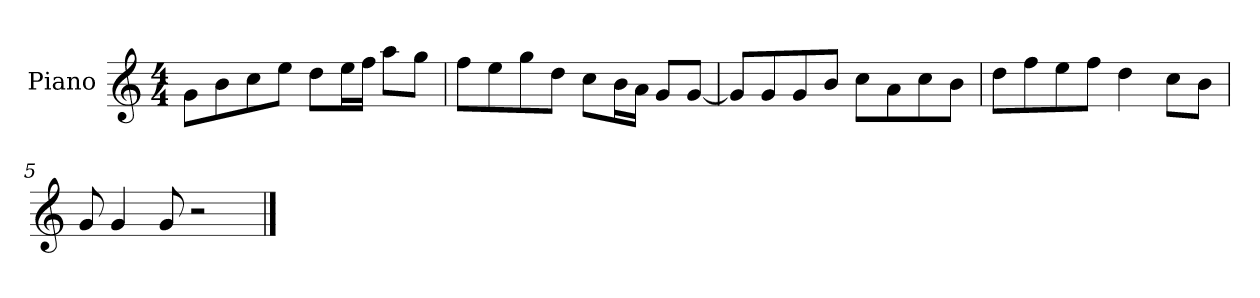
**kern
*part1
*staff1
*I"Piano
*I'P-no
*clefG2
*k[]
*M4/4
*MM90
=1
8g\L
8b\
8cc\
8ee\J
8dd\L
16ee\L
16ff\JJ
8aa\L
8gg\J
=2
8ff\L
8ee\
8gg\
8dd\J
8cc\L
16b\L
16a\JJ
8g/L
[8g/J
=3
8g/L]
8g/
8g/
8b/J
8cc\L
8a\
8cc\
8b\J
=4
8dd\L
8ff\
8ee\
8ff\J
4dd\
8cc\L
8b\J
=5
8g/
4g/
8g/
2r
==
*-
